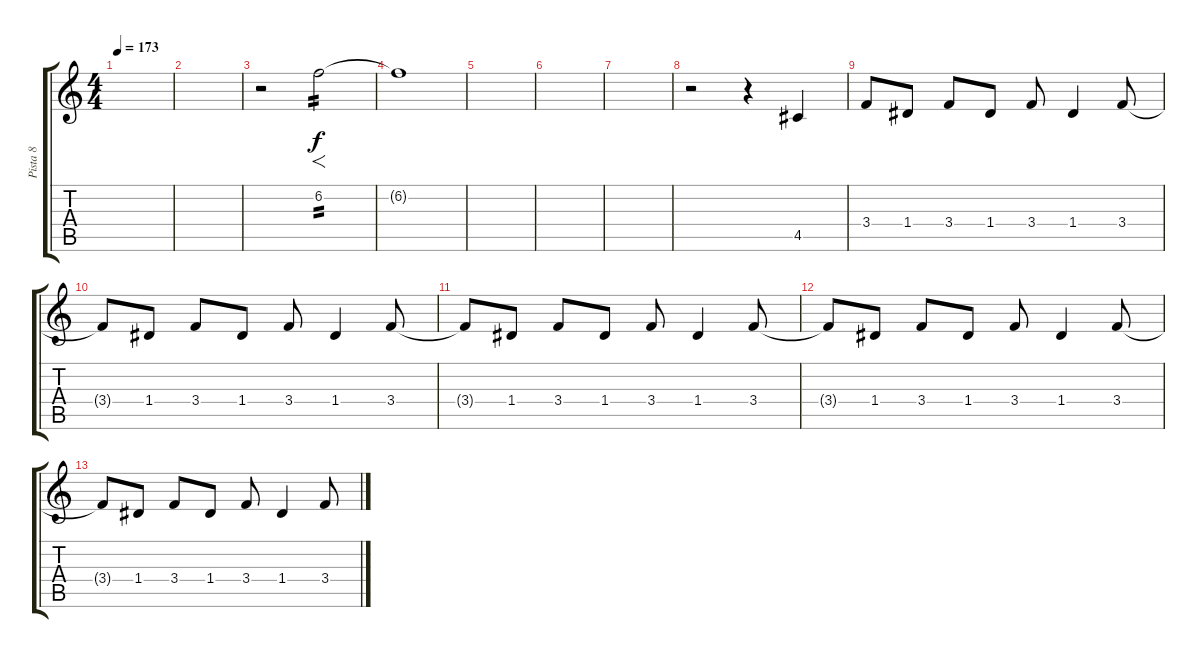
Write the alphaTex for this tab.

\track ("Pista 8" "Pista 8") {instrument distortionguitar}
\staff {score tabs}
\tuning (E4 B3 G3 D3 A2 E2) {hide}
\ts (4 4)
\tempo 173
\clef g2
\ks c
|
|
r.2 6.2.2{f tp 2} |
6.2{t}.1 |
|
|
|
r.2{volume 8} r.4 4.5.4 |
3.4.8{volume 5} 1.4.8 3.4.8 1.4.8 3.4.8 1.4.4 3.4.8 |
3.4{t}.8 1.4.8 3.4.8 1.4.8 3.4.8 1.4.4 3.4.8 |
3.4{t}.8 1.4.8 3.4.8 1.4.8 3.4.8 1.4.4 3.4.8 |
3.4{t}.8 1.4.8 3.4.8 1.4.8 3.4.8 1.4.4 3.4.8 |
3.4{t}.8 1.4.8 3.4.8 1.4.8 3.4.8 1.4.4 3.4.8
